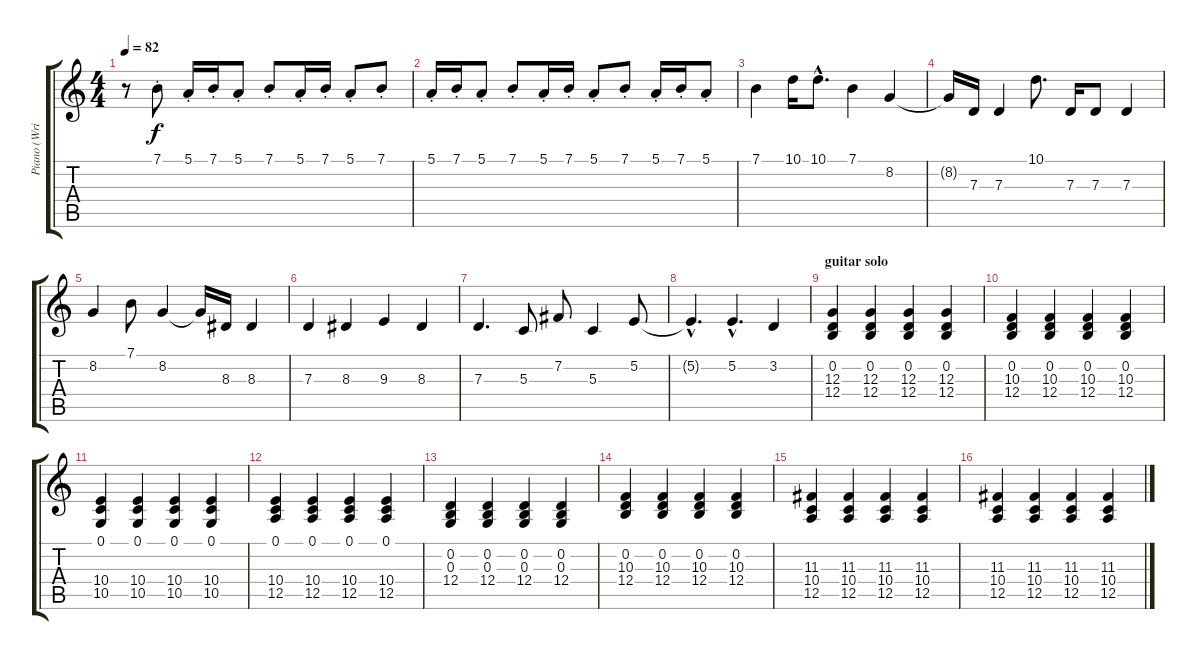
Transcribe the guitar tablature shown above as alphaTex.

\track ("Piano (Wright)" "Piano (Wri") {instrument acousticgrandpiano}
\staff {score tabs}
\tuning (E4 B3 G3 D3 A2 E2) {hide}
\ts (4 4)
\tempo 82
\clef g2
\ks c
r.8{dy f} 7.1{st}.8 5.1{st}.16 7.1{st}.16 5.1{st}.8 7.1{st}.8 5.1{st}.16 7.1{st}.16 5.1{st}.8 7.1{st}.8 |
5.1{st}.16 7.1{st}.16 5.1{st}.8 7.1{st}.8 5.1{st}.16 7.1{st}.16 5.1{st}.8 7.1{st}.8 5.1{st}.16 7.1{st}.16 5.1{st}.8 |
7.1.4 10.1.16 10.1{hac}.8{d} 7.1.4 8.2.4 |
8.2{t}.16 7.3.16 7.3.4 10.1.8{d} 7.3.16 7.3.8 7.3.4 |
8.2.4 7.1.8 8.2.4 8.2{t}.16 8.3.16 8.3.4 |
7.3.4 8.3.4 9.3.4 8.3.4 |
7.3.4{d} 5.3.8 7.2.8 5.3.4 5.2.8 |
5.2{hac t}.4{d} 5.2{hac}.4{d} 3.2.4 |
\section ("" "guitar solo")
(0.2 12.3 12.4).4 (0.2 12.3 12.4).4 (0.2 12.3 12.4).4 (0.2 12.3 12.4).4 |
(0.2 10.3 12.4).4 (0.2 10.3 12.4).4 (0.2 10.3 12.4).4 (0.2 10.3 12.4).4 |
(0.1 10.4 10.5).4 (0.1 10.4 10.5).4 (0.1 10.4 10.5).4 (0.1 10.4 10.5).4 |
(0.1 10.4 12.5).4 (0.1 10.4 12.5).4 (0.1 10.4 12.5).4 (0.1 10.4 12.5).4 |
(0.2 0.3 12.4).4 (0.2 0.3 12.4).4 (0.2 0.3 12.4).4 (0.2 0.3 12.4).4 |
(0.2 10.3 12.4).4 (0.2 10.3 12.4).4 (0.2 10.3 12.4).4 (0.2 10.3 12.4).4 |
(11.3 10.4 12.5).4 (11.3 10.4 12.5).4 (11.3 10.4 12.5).4 (11.3 10.4 12.5).4 |
(11.3 10.4 12.5).4 (11.3 10.4 12.5).4 (11.3 10.4 12.5).4 (11.3 10.4 12.5).4
